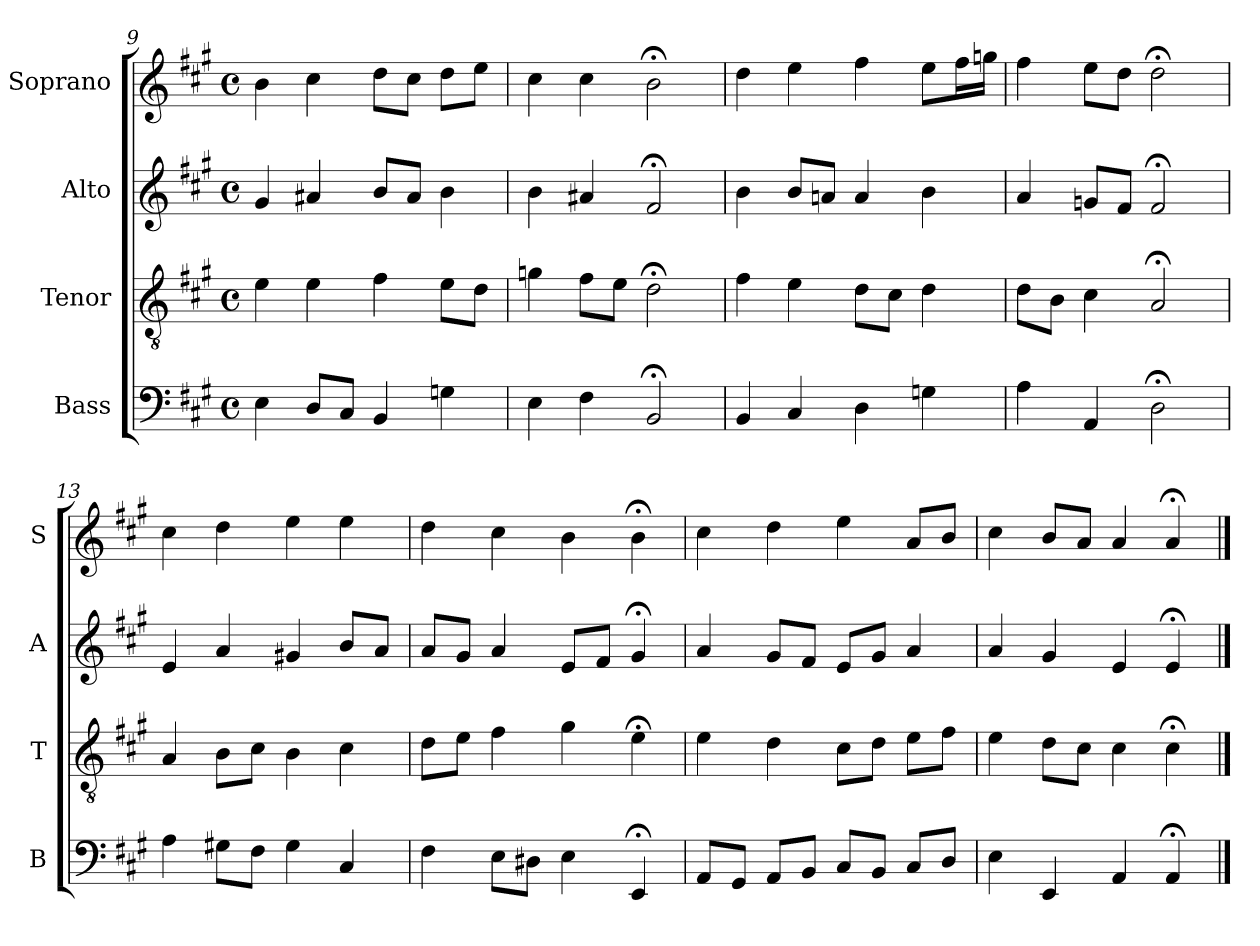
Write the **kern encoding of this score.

**kern	**kern	**kern	**kern
*part4	*part3	*part2	*part1
*staff4	*staff3	*staff2	*staff1
*I"Bass	*I"Tenor	*I"Alto	*I"Soprano
*I'B	*I'T	*I'A	*I'S
*clefF4	*clefGv2	*clefG2	*clefG2
*k[f#c#g#]	*k[f#c#g#]	*k[f#c#g#]	*k[f#c#g#]
*A:	*A:	*A:	*A:
*M4/4	*M4/4	*M4/4	*M4/4
*met(c)	*met(c)	*met(c)	*met(c)
=9	=9	=9	=9
4E	4e	4g#	4b
8DL	4e	4a#X	4cc#
8C#J	.	.	.
4BB	4f#	8bL	8ddL
.	.	8a#J	8cc#J
4Gn	8eL	4b	8ddL
.	8dJ	.	8eeJ
=10	=10	=10	=10
4E	4gn	4b	4cc#
4F#	8f#L	4a#X	4cc#
.	8eJ	.	.
2BB;<	2d;<	2f#;<	2b;<
=11	=11	=11	=11
4BB	4f#	4b	4dd
4C#	4e	8bL	4ee
.	.	8anJ	.
4D	8dL	4a	4ff#
.	8c#J	.	.
4Gn	4d	4b	8eeL
.	.	.	16ff#L
.	.	.	16ggnJJ
=12	=12	=12	=12
4A	8dL	4a	4ff#
.	8BJ	.	.
4AA	4c#	8gnL	8eeL
.	.	8f#J	8ddJ
2D;<	2A;<	2f#;<	2dd;<
=13	=13	=13	=13
4A	4A	4e	4cc#
8G#XL	8BL	4a	4dd
8F#J	8c#J	.	.
4G#	4B	4g#X	4ee
4C#	4c#	8bL	4ee
.	.	8aJ	.
=14	=14	=14	=14
4F#	8dL	8aL	4dd
.	8eJ	8g#J	.
8EL	4f#	4a	4cc#
8D#XJ	.	.	.
4E	4g#	8eL	4b
.	.	8f#J	.
4EE;<	4e;<	4g#;<	4b;<
=15	=15	=15	=15
8AAL	4e	4a	4cc#
8GG#J	.	.	.
8AAL	4d	8g#L	4dd
8BBJ	.	8f#J	.
8C#L	8c#L	8eL	4ee
8BBJ	8dJ	8g#J	.
8C#L	8eL	4a	8aL
8DJ	8f#J	.	8bJ
=16	=16	=16	=16
4E	4e	4a	4cc#
4EE	8dL	4g#	8bL
.	8c#J	.	8aJ
4AA	4c#	4e	4a
4AA;<	4c#;<	4e;<	4a;<
==	==	==	==
*-	*-	*-	*-
